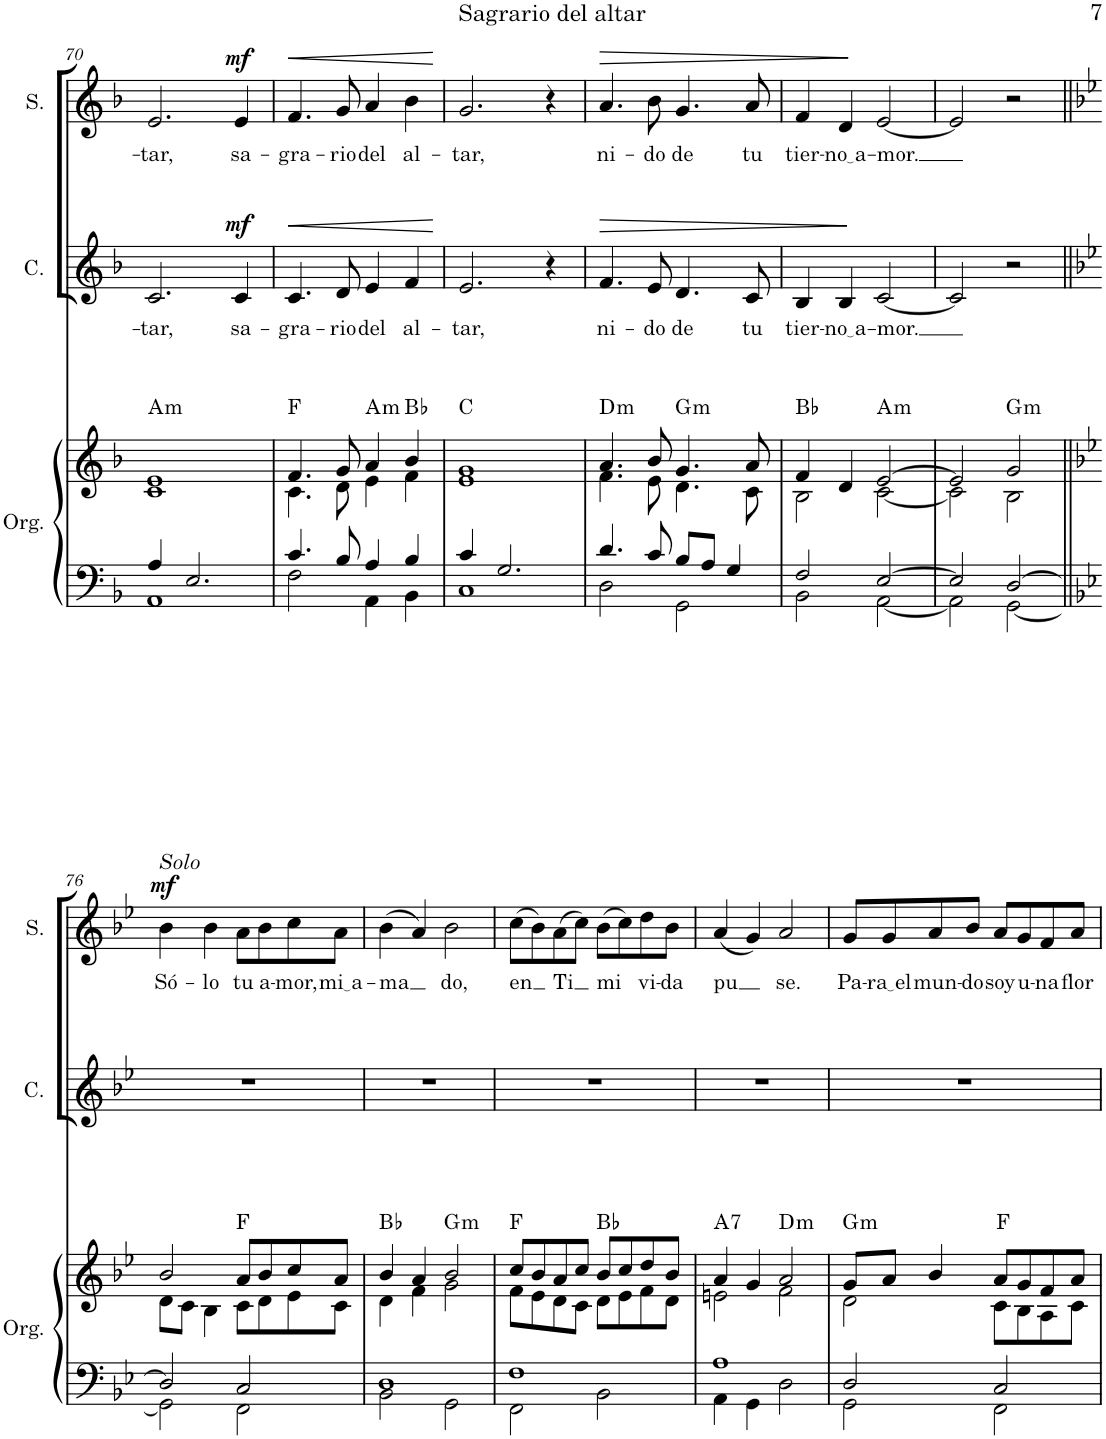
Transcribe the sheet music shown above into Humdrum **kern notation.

**kern	**kern	**harte	**kern	**text	**dynam	**kern	**text	**dynam
*part3	*part3	*part3	*part2	*part2	*part2	*part1	*part1	*part1
*staff4	*staff3	*	*staff2	*staff2	*staff2	*staff1	*staff1	*staff1
*I"Órgano	*	*	*I"Contralto	*	*	*I"Soprano	*	*
*	*	*	*I'C.	*	*	*I'S.	*	*
!!LO:PB:g=z
*clefF4	*clefG2	*	*clefG2	*	*	*clefG2	*	*
*k[b-]	*k[b-]	*	*k[b-]	*	*	*k[b-]	*	*
*M4/4	*M4/4	*	*M4/4	*	*	*M4/4	*	*
*met(c)	*met(c)	*	*met(c)	*	*	*met(c)	*	*
=70	=70	=70	=70	=70	=70	=70	=70	=70
*^	*^	*	*	*	*	*	*	*
!	!	!	!	!LO:H:kt=m	!	!LO:LY:b	!	!	!LO:LY:b	!
4A/	1AA	1e	1c	A:min	2.c/	-tar,	.	2.e/	-tar,	.
2.E/	.	.	.	.	.	.	.	.	.	.
!	!	!	!	!	!	!LO:LY:b	!LO:DY:a	!	!LO:LY:b	!LO:DY:a
.	.	.	.	.	4c/	sa-	mf	4e/	sa-	mf
=71	=71	=71	=71	=71	=71	=71	=71	=71	=71	=71
!	!	!	!	!	!	!LO:LY:b	!LO:HP:b	!	!LO:LY:b	!LO:HP:b
4.c/	2F\	4.f/	4.c\	F:maj	4.c/	-gra-	<	4.f/	-gra-	<
!	!	!	!	!	!	!LO:LY:b	!	!	!LO:LY:b	!
8B-/	.	8g/	8d\	.	8d/	-rio	.	8g/	-rio	.
!	!	!	!	!LO:H:kt=m	!	!LO:LY:b	!	!	!LO:LY:b	!
4A/	4AA\	4a/	4e\	A:min	4e/	del	.	4a/	del	.
!	!	!	!	!	!	!LO:LY:b	!	!	!LO:LY:b	!
4B-/	4BB-\	4b-/	4f\	Bb:maj	4f/	al-	.	4b-\	al-	.
*v	*v	*	*	*	*	*	*	*	*	*
*	*v	*v	*	*	*	*	*	*	*
.	.	.	.	.	[	.	.	[
=72	=72	=72	=72	=72	=72	=72	=72	=72
*^	*^	*	*	*	*	*	*	*
!	!	!	!	!	!	!LO:LY:b	!	!	!LO:LY:b	!
4c/	1C	1g	1e	C:maj	2.e/	-tar,	.	2.g/	-tar,	.
2.G/	.	.	.	.	.	.	.	.	.	.
.	.	.	.	.	4r	.	.	4r	.	.
=73	=73	=73	=73	=73	=73	=73	=73	=73	=73	=73
!	!	!	!	!LO:H:kt=m	!	!LO:LY:b	!LO:HP:b	!	!LO:LY:b	!LO:HP:b
4.d/	2D\	4.a/	4.f\	D:min	4.f/	ni-	>	4.a/	ni-	>
!	!	!	!	!	!	!LO:LY:b	!	!	!LO:LY:b	!
8c/	.	8b-/	8e\	.	8e/	-do	.	8b-\	-do	.
!	!	!	!	!LO:H:kt=m	!	!LO:LY:b	!	!	!LO:LY:b	!
8B-/L	2GG\	4.g/	4.d\	G:min	4.d/	de	.	4.g/	de	.
8A/J	.	.	.	.	.	.	.	.	.	.
4G/	.	.	.	.	.	.	.	.	.	.
!	!	!	!	!	!	!LO:LY:b	!	!	!LO:LY:b	!
.	.	8a/	8c\	.	8c/	tu	.	8a/	tu	.
=74	=74	=74	=74	=74	=74	=74	=74	=74	=74	=74
!	!	!	!	!	!	!LO:LY:b	!	!	!LO:LY:b	!
2F/	2BB-\	4f/	2B-\	Bb:maj	4B-/	tier-	.	4f/	tier-	.
!	!	!	!	!	!	!LO:LY:b	!	!	!LO:LY:b	!
.	.	4d/	.	.	4B-/	no a	.	4d/	no a	.
!	!	!	!	!LO:H:kt=m	!	!LO:LY:b	!	!	!LO:LY:b	!
[2E/	[2AA\	[2e/	[2c\	A:min	[2c/	-mor.	]	[2e/	-mor.	]
=75	=75	=75	=75	=75	=75	=75	=75	=75	=75	=75
2E/]	2AA\]	2e/]	2c\]	.	2c/]	.	.	2e/]	.	.
!	!	!	!	!LO:H:kt=m	!	!	!	!	!	!
[2D/	[2GG\	2g/	2B-\	G:min	2r	.	.	2r	.	.
!!LO:LB:g=z
=76||	=76||	=76||	=76||	=76||	=76||	=76||	=76||	=76||	=76||	=76||
*k[b-e-]	*	*k[b-e-]	*	*	*k[b-e-]	*	*	*k[b-e-]	*	*
!	!	!	!	!	!	!	!	!LO:TX:a:i:t=Solo	!	!
!	!	!	!	!	!	!	!	!	!LO:LY:b	!LO:DY:a
2D/]	2GG\]	2b-/	8d\L	.	1r	.	.	4b-\	Só-	mf
.	.	.	8c\J	.	.	.	.	.	.	.
!	!	!	!	!	!	!	!	!	!LO:LY:b	!
.	.	.	4B-\	.	.	.	.	4b-\	-lo	.
!	!	!	!	!	!	!	!	!	!LO:LY:b	!
2C/	2FF\	8a/L	8c\L	F:maj	.	.	.	8a\L	tu	.
!	!	!	!	!	!	!	!	!	!LO:LY:b	!
.	.	8b-/	8d\	.	.	.	.	8b-\	a-	.
!	!	!	!	!	!	!	!	!	!LO:LY:b	!
.	.	8cc/	8e-\	.	.	.	.	8cc\	-mor,	.
!	!	!	!	!	!	!	!	!	!LO:LY:b	!
.	.	8a/J	8c\J	.	.	.	.	8a\J	mi a	.
=77	=77	=77	=77	=77	=77	=77	=77	=77	=77	=77
!	!	!	!	!	!	!	!	!	!LO:LY:b	!
1D	2BB-\	4b-/	4d\	Bb:maj	1r	.	.	(4b-\	-ma	.
.	.	4a/	4f\	.	.	.	.	4a/)	.	.
!	!	!	!	!LO:H:kt=m	!	!	!	!	!LO:LY:b	!
.	2GG\	2b-/	2g\	G:min	.	.	.	2b-\	do,	.
=78	=78	=78	=78	=78	=78	=78	=78	=78	=78	=78
!	!	!	!	!	!	!	!	!	!LO:LY:b	!
1F	2FF\	8cc/L	8f\L	F:maj	1r	.	.	(8cc\L	-en	.
.	.	8b-/	8e-\	.	.	.	.	8b-\)	.	.
!	!	!	!	!	!	!	!	!	!LO:LY:b	!
.	.	8a/	8d\	.	.	.	.	(8a\	Ti	.
.	.	8cc/J	8c\J	.	.	.	.	8cc\J)	.	.
!	!	!	!	!	!	!	!	!	!LO:LY:b	!
.	2BB-\	8b-/L	8d\L	Bb:maj	.	.	.	(8b-\L	-mi	.
.	.	8cc/	8e-\	.	.	.	.	8cc\)	.	.
!	!	!	!	!	!	!	!	!	!LO:LY:b	!
.	.	8dd/	8f\	.	.	.	.	8dd\	vi-	.
!	!	!	!	!	!	!	!	!	!LO:LY:b	!
.	.	8b-/J	8d\J	.	.	.	.	8b-\J	-da	.
=79	=79	=79	=79	=79	=79	=79	=79	=79	=79	=79
!	!	!	!	!LO:H:kt=7	!	!	!	!	!LO:LY:b	!
1A	4AA\	4a/	2en\	A:7	1r	.	.	(4a/	pu	.
.	4GG\	4g/	.	.	.	.	.	4g/)	.	.
!	!	!	!	!LO:H:kt=m	!	!	!	!	!LO:LY:b	!
.	2D\	2a/	2f\	D:min	.	.	.	2a/	se.	.
=80	=80	=80	=80	=80	=80	=80	=80	=80	=80	=80
!	!	!	!	!LO:H:kt=m	!	!	!	!	!LO:LY:b	!
2D/	2GG\	8g/L	2d\	G:min	1r	.	.	8g/L	Pa-	.
!	!	!	!	!	!	!	!	!	!LO:LY:b	!
.	.	8a/J	.	.	.	.	.	8g/	ra el	.
!	!	!	!	!	!	!	!	!	!LO:LY:b	!
.	.	4b-/	.	.	.	.	.	8a/	mun-	.
!	!	!	!	!	!	!	!	!	!LO:LY:b	!
.	.	.	.	.	.	.	.	8b-/J	-do	.
!	!	!	!	!	!	!	!	!	!LO:LY:b	!
2C/	2FF\	8a/L	8c\L	F:maj	.	.	.	8a/L	soy	.
!	!	!	!	!	!	!	!	!	!LO:LY:b	!
.	.	8g/	8B-\	.	.	.	.	8g/	u-	.
!	!	!	!	!	!	!	!	!	!LO:LY:b	!
.	.	8f/	8A\	.	.	.	.	8f/	-na	.
!	!	!	!	!	!	!	!	!	!LO:LY:b	!
.	.	8a/J	8c\J	.	.	.	.	8a/J	flor	.
*v	*v	*	*	*	*	*	*	*	*	*
*	*v	*v	*	*	*	*	*	*	*
=	=	=	=	=	=	=	=	=
*-	*-	*-	*-	*-	*-	*-	*-	*-
